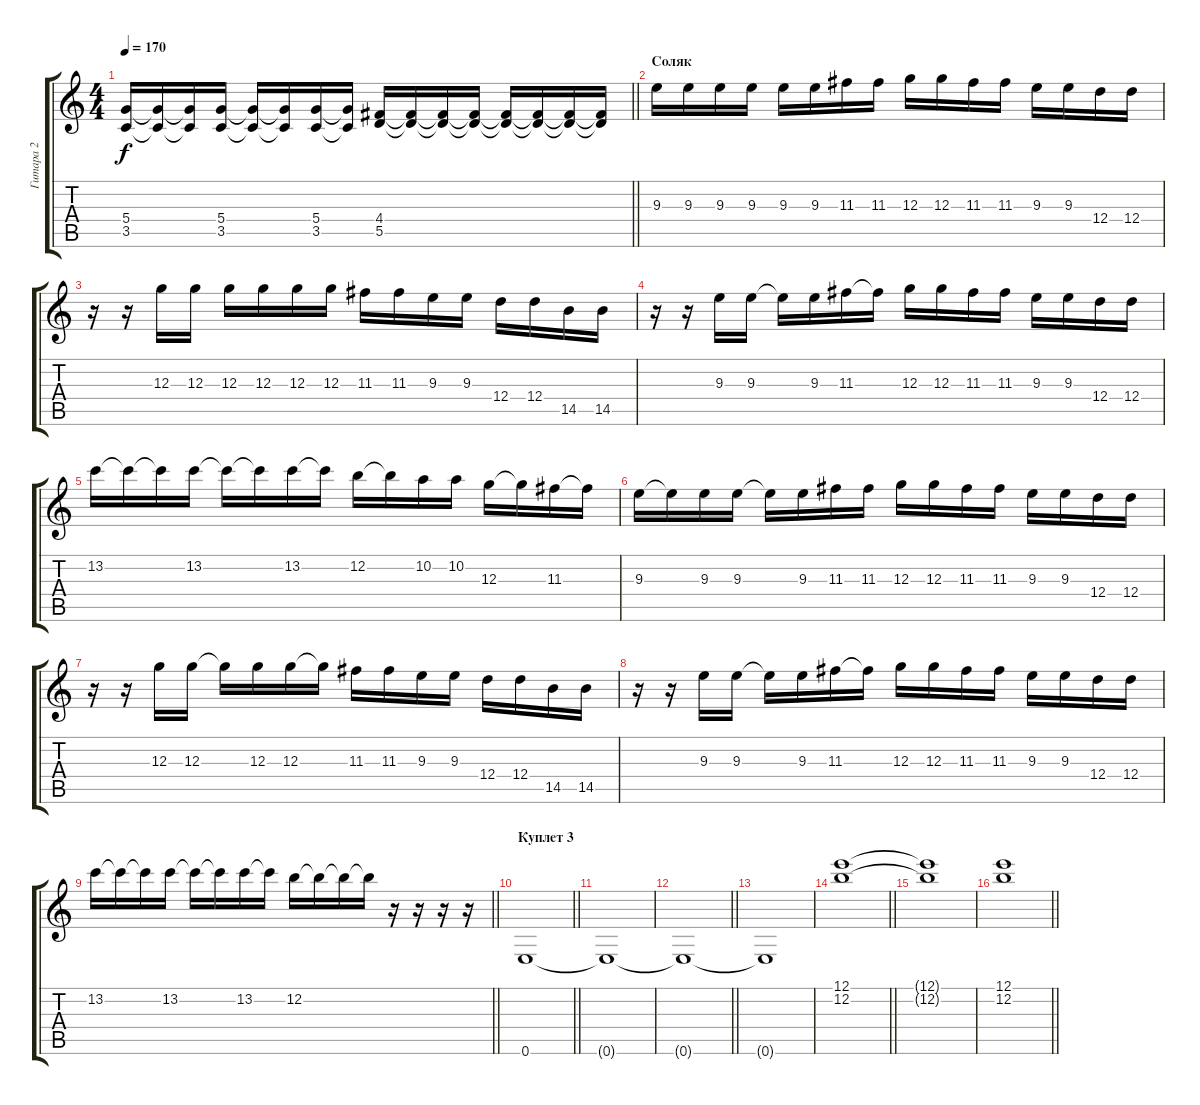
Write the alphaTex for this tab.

\track ("Гитара 2" "Гитара 2") {instrument distortionguitar}
\staff {score tabs}
\tuning (E4 B3 G3 D3 A2 E2) {hide}
\ts (4 4)
\tempo 170
\clef g2
\barLineRight lightlight
\ks c
(5.4 3.5).16{dy f} (5.4{t} 3.5{t}).16 (5.4{t} 3.5{t}).16 (5.4 3.5).16 (5.4{t} 3.5{t}).16 (5.4{t} 3.5{t}).16 (5.4 3.5).16 (5.4{t} 3.5{t}).16 (4.4 5.5).16 (4.4{t} 5.5{t}).16 (4.4{t} 5.5{t}).16 (4.4{t} 5.5{t}).16 (4.4{t} 5.5{t}).16 (4.4{t} 5.5{t}).16 (4.4{t} 5.5{t}).16 (4.4{t} 5.5{t}).16 |
\section ("" "Соляк")
9.3.16 9.3.16 9.3.16 9.3.16 9.3.16 9.3.16 11.3.16 11.3.16 12.3.16 12.3.16 11.3.16 11.3.16 9.3.16 9.3.16 12.4.16 12.4.16 |
r.16 r.16 12.3.16 12.3.16 12.3.16 12.3.16 12.3.16 12.3.16 11.3.16 11.3.16 9.3.16 9.3.16 12.4.16 12.4.16 14.5.16 14.5.16 |
r.16 r.16 9.3.16 9.3.16 9.3{t}.16 9.3.16 11.3.16 11.3{t}.16 12.3.16 12.3.16 11.3.16 11.3.16 9.3.16 9.3.16 12.4.16 12.4.16 |
13.2.16 13.2{t}.16 13.2{t}.16 13.2.16 13.2{t}.16 13.2{t}.16 13.2.16 13.2{t}.16 12.2.16 12.2{t}.16 10.2.16 10.2.16 12.3.16 12.3{t}.16 11.3.16 11.3{t}.16 |
9.3.16 9.3{t}.16 9.3.16 9.3.16 9.3{t}.16 9.3.16 11.3.16 11.3.16 12.3.16 12.3.16 11.3.16 11.3.16 9.3.16 9.3.16 12.4.16 12.4.16 |
r.16 r.16 12.3.16 12.3.16 12.3{t}.16 12.3.16 12.3.16 12.3{t}.16 11.3.16 11.3.16 9.3.16 9.3.16 12.4.16 12.4.16 14.5.16 14.5.16 |
r.16 r.16 9.3.16 9.3.16 9.3{t}.16 9.3.16 11.3.16 11.3{t}.16 12.3.16 12.3.16 11.3.16 11.3.16 9.3.16 9.3.16 12.4.16 12.4.16 |
\barLineRight lightlight
13.2.16 13.2{t}.16 13.2{t}.16 13.2.16 13.2{t}.16 13.2{t}.16 13.2.16 13.2{t}.16 12.2.16 12.2{t}.16 12.2{t}.16 12.2{t}.16 r.16 r.16 r.16 r.16 |
\section ("" "Куплет 3")
\barLineRight lightlight
0.6.1 |
0.6{t}.1 |
\barLineRight lightlight
0.6{t}.1 |
0.6{t}.1 |
\barLineRight lightlight
(12.1 12.2).1 |
(12.1{t} 12.2{t}).1 |
\barLineRight lightlight
(12.1 12.2).1
